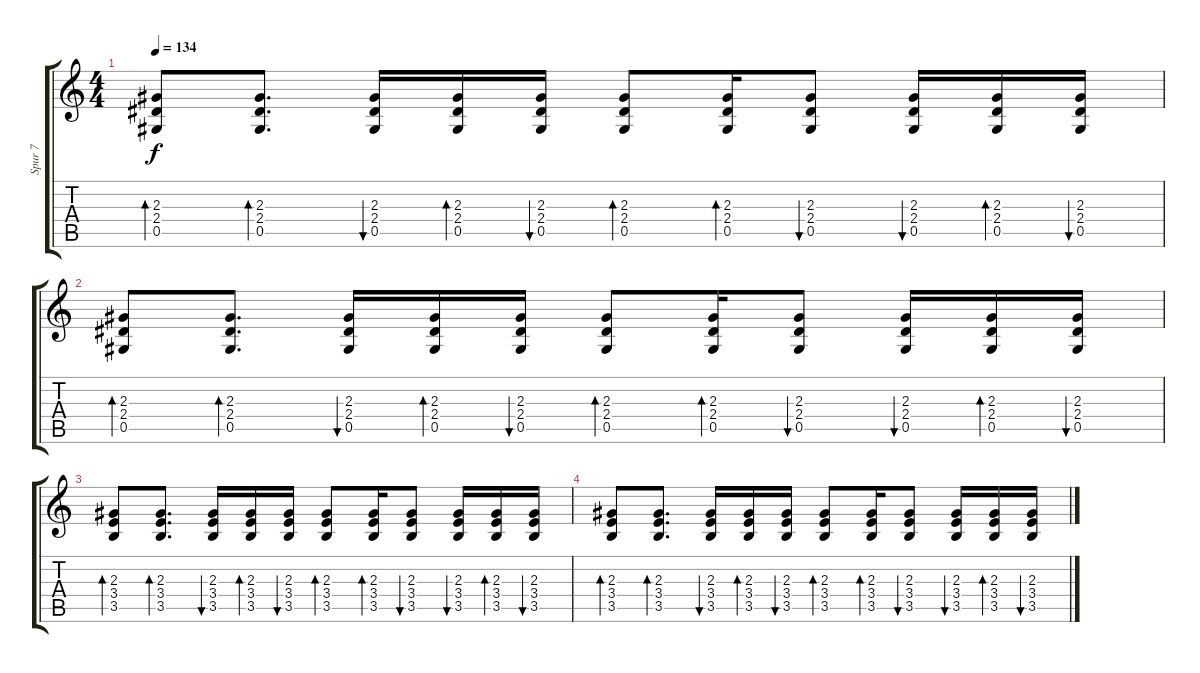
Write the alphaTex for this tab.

\track ("Spur 7" "Spur 7") {instrument overdrivenguitar}
\staff {score tabs}
\tuning (Eb4 Bb3 Gb3 Db3 Ab2 Eb2) {hide}
\ts (4 4)
\tempo 134
\clef g2
\ks c
(2.3 2.4 0.5).8{bd 30 dy f} (2.3 2.4 0.5).8{d bd 30} (2.3 2.4 0.5).16{bu 30} (2.3 2.4 0.5).16{bd 30} (2.3 2.4 0.5).16{bu 30} (2.3 2.4 0.5).8{bd 30} (2.3 2.4 0.5).16{bd 30} (2.3 2.4 0.5).8{bu 30} (2.3 2.4 0.5).16{bu 30} (2.3 2.4 0.5).16{bd 30} (2.3 2.4 0.5).16{bu 30} |
(2.3 2.4 0.5).8{bd 30} (2.3 2.4 0.5).8{d bd 30} (2.3 2.4 0.5).16{bu 30} (2.3 2.4 0.5).16{bd 30} (2.3 2.4 0.5).16{bu 30} (2.3 2.4 0.5).8{bd 30} (2.3 2.4 0.5).16{bd 30} (2.3 2.4 0.5).8{bu 30} (2.3 2.4 0.5).16{bu 30} (2.3 2.4 0.5).16{bd 30} (2.3 2.4 0.5).16{bu 30} |
(2.3 3.4 3.5).8{bd 30} (2.3 3.4 3.5).8{d bd 30} (2.3 3.4 3.5).16{bu 30} (2.3 3.4 3.5).16{bd 30} (2.3 3.4 3.5).16{bu 30} (2.3 3.4 3.5).8{bd 30} (2.3 3.4 3.5).16{bd 30} (2.3 3.4 3.5).8{bu 30} (2.3 3.4 3.5).16{bu 30} (2.3 3.4 3.5).16{bd 30} (2.3 3.4 3.5).16{bu 30} |
(2.3 3.4 3.5).8{bd 30} (2.3 3.4 3.5).8{d bd 30} (2.3 3.4 3.5).16{bu 30} (2.3 3.4 3.5).16{bd 30} (2.3 3.4 3.5).16{bu 30} (2.3 3.4 3.5).8{bd 30} (2.3 3.4 3.5).16{bd 30} (2.3 3.4 3.5).8{bu 30} (2.3 3.4 3.5).16{bu 30} (2.3 3.4 3.5).16{bd 30} (2.3 3.4 3.5).16{bu 30}
